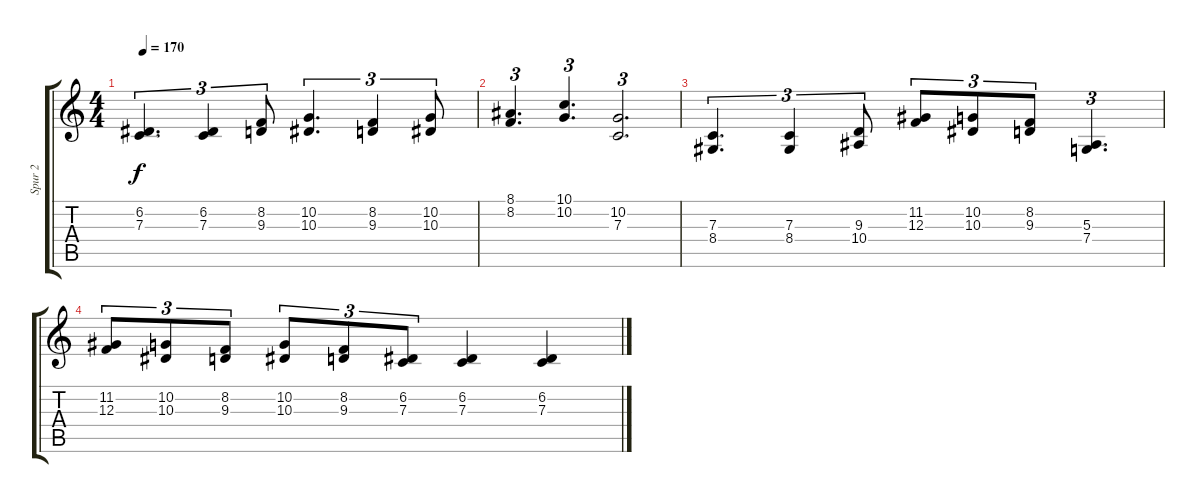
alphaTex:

\track ("Spur 2" "Spur 2") {instrument accordion}
\staff {score tabs}
\tuning (D4 A3 F3 C3 G2 D2) {hide}
\ts (4 4)
\tempo 170
\clef g2
\ks c
(6.2 7.3).4{d tu (3 2) dy f} (6.2 7.3).4{tu (3 2)} (8.2 9.3).8{tu (3 2)} (10.2 10.3).4{d tu (3 2)} (8.2 9.3).4{tu (3 2)} (10.2 10.3).8{tu (3 2)} |
(8.1 8.2).4{d tu (3 2)} (10.1 10.2).4{d tu (3 2)} (10.2 7.3).2{d tu (3 2)} |
(7.3 8.4).4{d tu (3 2)} (7.3 8.4).4{tu (3 2)} (9.3 10.4).8{tu (3 2)} (11.2 12.3).8{tu (3 2)} (10.2 10.3).8{tu (3 2)} (8.2 9.3).8{tu (3 2)} (5.3 7.4).4{d tu (3 2)} |
(11.2 12.3).8{tu (3 2)} (10.2 10.3).8{tu (3 2)} (8.2 9.3).8{tu (3 2)} (10.2 10.3).8{tu (3 2)} (8.2 9.3).8{tu (3 2)} (6.2 7.3).8{tu (3 2)} (6.2 7.3).4 (6.2 7.3).4
